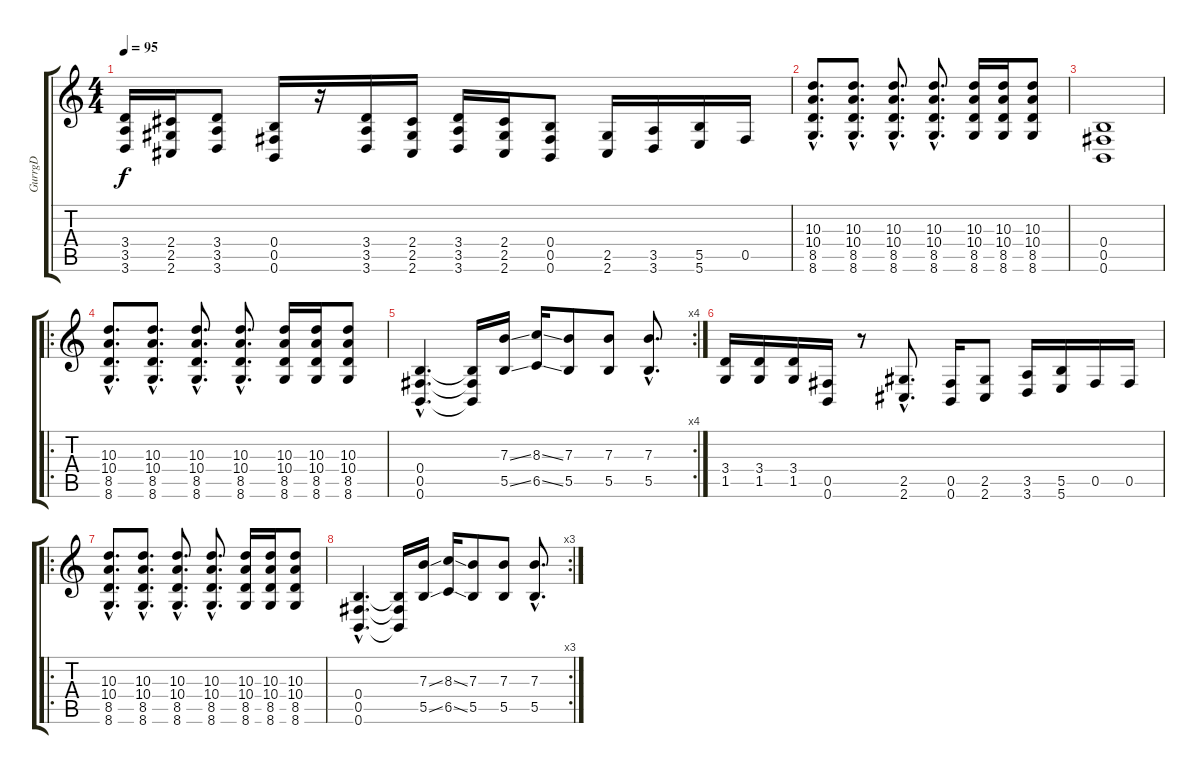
\track ("GurrgD" "GurrgD") {instrument overdrivenguitar}
\staff {score tabs}
\tuning (Db4 Ab3 E3 B2 Gb2 B1) {hide}
\ts (4 4)
\tempo 95
\clef g2
\ks c
(3.4 3.5 3.6).16{dy f} (2.4 2.5 2.6).16 (3.4 3.5 3.6).8 (0.4 0.5 0.6).16 r.16 (3.4 3.5 3.6).16 (2.4 2.5 2.6).16 (3.4 3.5 3.6).16 (2.4 2.5 2.6).16 (0.4 0.5 0.6).8 (2.5 2.6).16 (3.5 3.6).16 (5.5 5.6).16 0.5.16 |
(10.3{hac} 10.4{hac} 8.5{hac} 8.6{hac}).8{d} (10.3{hac} 10.4{hac} 8.5{hac} 8.6{hac}).8{d} (10.3{hac} 10.4{hac} 8.5{hac} 8.6{hac}).8{d} (10.3{hac} 10.4{hac} 8.5{hac} 8.6{hac}).8{d} (10.3 10.4 8.5 8.6).16 (10.3 10.4 8.5 8.6).16 (10.3 10.4 8.5 8.6).8 |
(0.4 0.5 0.6).1 |
\ro
(10.3{hac} 10.4{hac} 8.5{hac} 8.6{hac}).8{d} (10.3{hac} 10.4{hac} 8.5{hac} 8.6{hac}).8{d} (10.3{hac} 10.4{hac} 8.5{hac} 8.6{hac}).8{d} (10.3{hac} 10.4{hac} 8.5{hac} 8.6{hac}).8{d} (10.3 10.4 8.5 8.6).16 (10.3 10.4 8.5 8.6).16 (10.3 10.4 8.5 8.6).8 |
\rc 4
(0.4{hac} 0.5{hac} 0.6{hac}).4{d} (0.4{t} 0.5{t} 0.6{t}).16 (7.3{ss} 5.5{ss}).16 (8.3{ss} 6.5{ss}).16 (7.3 5.5).8 (7.3 5.5).8 (7.3{hac} 5.5{hac}).8{d} |
(3.4 1.5).16 (3.4 1.5).16 (3.4 1.5).16 (0.5 0.6).16 r.8 (2.5{hac} 2.6{hac}).8{d} (0.5 0.6).16 (2.5 2.6).8 (3.5 3.6).16 (5.5 5.6).16 0.5.16 0.5.16 |
\ro
(10.3{hac} 10.4{hac} 8.5{hac} 8.6{hac}).8{d} (10.3{hac} 10.4{hac} 8.5{hac} 8.6{hac}).8{d} (10.3{hac} 10.4{hac} 8.5{hac} 8.6{hac}).8{d} (10.3{hac} 10.4{hac} 8.5{hac} 8.6{hac}).8{d} (10.3 10.4 8.5 8.6).16 (10.3 10.4 8.5 8.6).16 (10.3 10.4 8.5 8.6).8 |
\rc 3
(0.4{hac} 0.5{hac} 0.6{hac}).4{d} (0.4{t} 0.5{t} 0.6{t}).16 (7.3{ss} 5.5{ss}).16 (8.3{ss} 6.5{ss}).16 (7.3 5.5).8 (7.3 5.5).8 (7.3{hac} 5.5{hac}).8{d}
